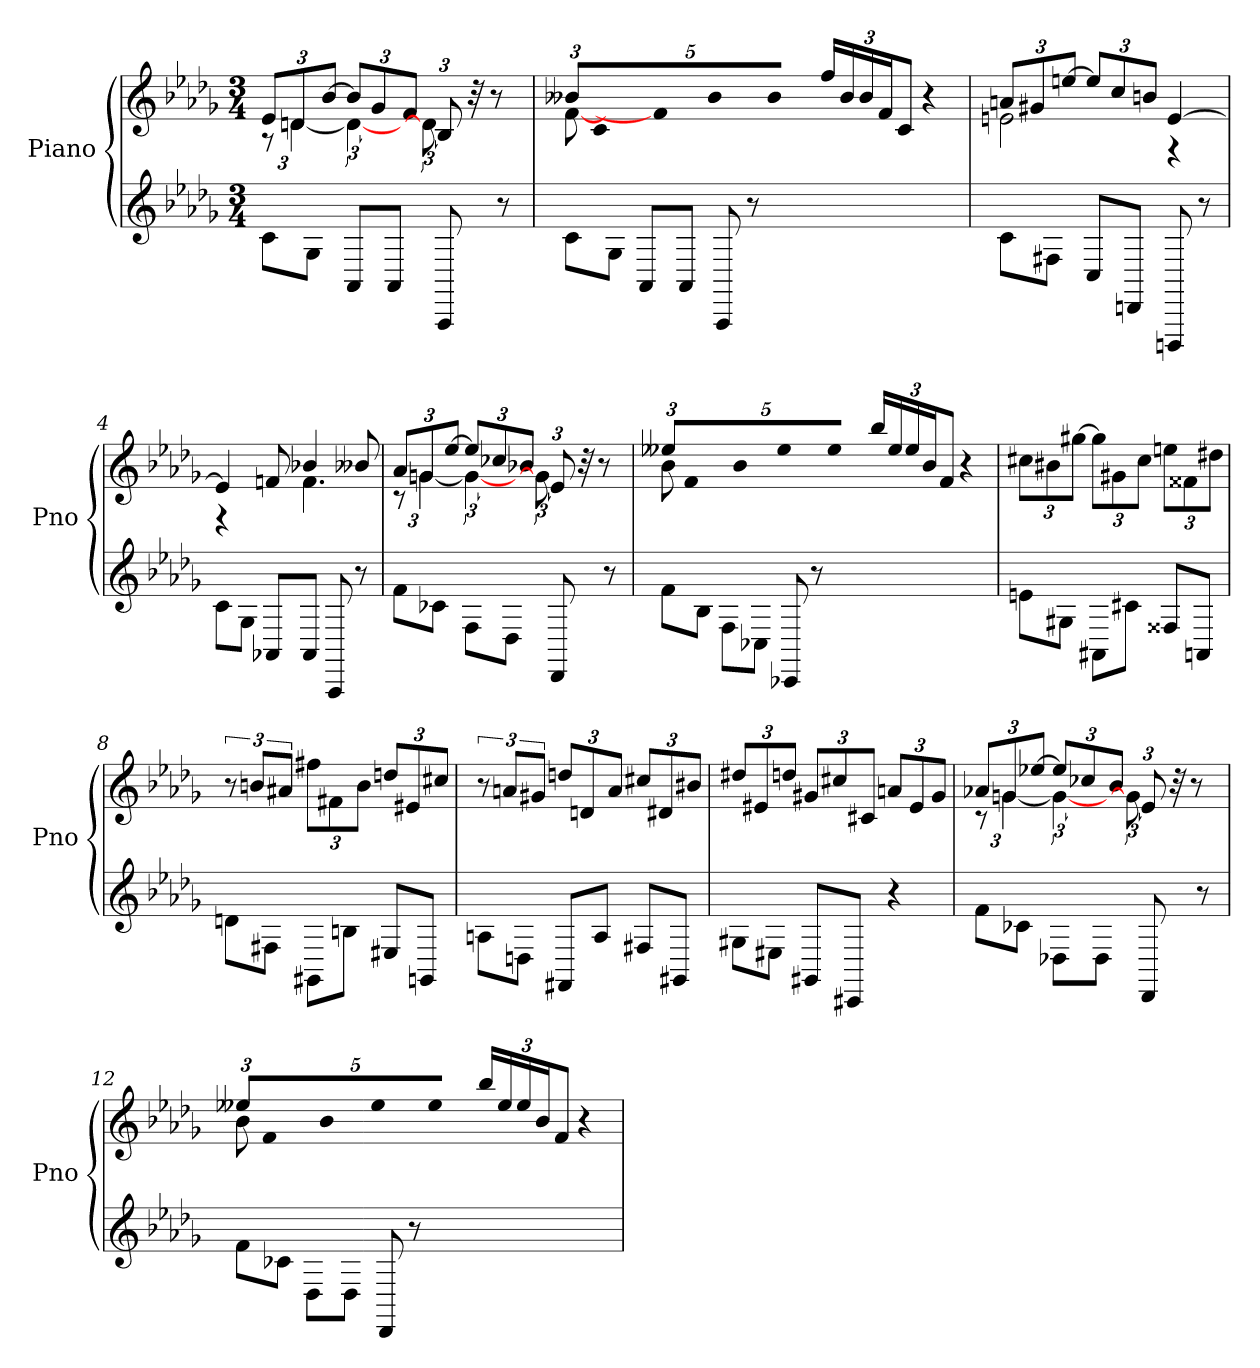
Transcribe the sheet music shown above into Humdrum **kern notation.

**kern	**kern
*part2	*part1
*staff2	*staff1
*I"Piano	*I"Piano
*I'Pno	*I'Pno
*clefG2	*clefG2
*k[b-e-a-d-g-]	*k[b-e-a-d-g-]
*M3/4	*M3/4
=1	=1
*	*^
8c\L	12e-/L	12r
.	12dn/	[6d\
8G-\J	.	.
.	[12b-/J	.
*	*Xbrackettup	*brackettup
8AA-/L	12b-/L]	6d\_
.	12g-/	.
8AA-/J	.	.
.	12f/J	12ryy
8AAA-/	12B-/	12d\]
.	32r	6ryy
.	8r	.
8r	.	.
.	96ryy	.
=2	=2	=2
*	*Xbrackettup	*
8c\L	12b--X/L	[8f\
.	320ryy	.
.	24c/L	.
8G-\J	.	320%201ryy
.	24f/]	.
.	24b--/	.
.	24b--/JJ	.
8AA-/L	.	.
.	24ff/LL	.
.	24b--/	.
.	24b--/	.
8AA-/J	.	.
.	24f/J	.
.	12c/J	.
8AAA-/	.	.
.	4r	.
8r	.	.
320ryy	.	.
=3	=3	=3
8c\L	12an/L	2en\
.	12g#X/	.
8F#X\J	.	.
.	[12een/J	.
8C/L	12ee/L]	.
.	12cc/	.
8DDn/J	.	.
.	12bn/J	.
8DDDn/	[4e/	4r
8r	.	.
=4	=4	=4
8c\L	4e/]	4r
8G-\J	.	.
8AA-X/L	8fn/	8ryy
8AA-/J	4b-X/	4.f\
8AAA-/	.	.
8r	8b--X/	.
!!LO:LB:g=z	!!
=5	=5	=5
*	*brackettup	*
8f\L	12a-/L	12r
.	12gn/	[6g\
8c-X\J	.	.
.	[12ee-/J	.
*	*Xbrackettup	*brackettup
8F\L	12ee-/L]	6g\_
.	12cc-X/	.
8D-\J	.	.
.	12b-X/J	12ryy
8DD-/	12e-/	12g\]
.	32r	6ryy
.	8r	.
8r	.	.
.	96ryy	.
=6	=6	=6
*	*Xbrackettup	*
8f\L	12ee--X/L	8b-\
.	320ryy	.
.	24f/L	.
8B-\J	.	320%201ryy
.	24b-/	.
.	24ee--/	.
.	24ee--/JJ	.
8F\L	.	.
.	24bb-/LL	.
.	24ee--/	.
.	24ee--/	.
8C-X\J	.	.
.	24b-/J	.
.	12f/J	.
8CC-X/	.	.
.	4r	.
8r	.	.
320ryy	.	.
*	*v	*v
=7	=7
8en\L	12cc#X\L
.	12b#X\
8G#X\J	.
.	[12gg#X\J
8AA#X\L	12gg#\L]
.	12g#X\
8c#X\J	.
.	12cc#\J
8F##X/L	12een\L
.	12f##X\
8AAn/J	.
.	12dd#X\J
!!LO:PB:g=z
=8	=8
*	*brackettup
8dn\L	12r
.	12bn/L
8F#X\J	.
.	12a#X/J
*	*Xbrackettup
8GG#X\L	12ff#X\L
.	12f#X\
8Bn\J	.
.	12b\J
8E#X/L	12ddn/L
.	12e#X/
8GGn/J	.
.	12cc#X/J
!!LO:LB:g=z
=9	=9
*	*brackettup
8An\L	12r
.	12an/L
8Dn\J	.
.	12g#X/J
*	*Xbrackettup
8FF#X/L	12ddn/L
.	12dn/
8A/J	.
.	12a/J
8F#X/L	12cc#X/L
.	12d#X/
8GG#X/J	.
.	12b#X/J
=10	=10
8G#X\L	12dd#X/L
.	12e#X/
8E#X\J	.
.	12ddn/J
8GG#X/L	12g#X/L
.	12cc#X/
8CC#X/J	.
.	12c#X/J
4r	12an/L
.	12e#/
.	12g#/J
=11	=11
*	*brackettup
*	*^
8f\L	12a-X/L	12r
.	12gn/	[6g\
8c-X\J	.	.
.	[12ee-X/J	.
*	*Xbrackettup	*brackettup
8D-X\L	12ee-/L]	6g\_
.	12cc-X/	.
8D-\J	.	.
.	12b-/J	12ryy
8DD-/	12e-/	12g\]
.	32r	6ryy
.	8r	.
8r	.	.
.	96ryy	.
!!LO:LB:g=z	!!
=12	=12	=12
*	*Xbrackettup	*
8f\L	12ee--X/L	8b-\
.	320ryy	.
.	24f/L	.
8c-X\J	.	320%201ryy
.	24b-/	.
.	24ee--/	.
.	24ee--/JJ	.
8D-\L	.	.
.	24bb-/LL	.
.	24ee--/	.
.	24ee--/	.
8D-\J	.	.
.	24b-/J	.
.	12f/J	.
8DD-/	.	.
.	4r	.
8r	.	.
320ryy	.	.
*	*v	*v
=	=
*-	*-
